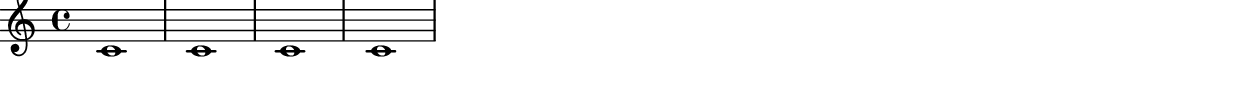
%% Generated by lilypond-book
%% Options: [exampleindent=10.16\mm,indent=0\mm,line-width=160\mm]
\include "lilypond-book-preamble.ly"


% ****************************************************************
% Start cut-&-pastable-section
% ****************************************************************

#(ly:set-option 'eps-box-padding 3.000000)



\paper {
  indent = 0\mm
  line-width = 160\mm
  % offset the left padding, also add 1mm as lilypond creates cropped
  % images with a little space on the right
  line-width = #(- line-width (* mm  3.000000) (* mm 1))
}

\layout {
  
}




% ****************************************************************
% ly snippet:
% ****************************************************************
\sourcefilename "/lilypond-2.24.3/input/regression/fret-diagrams-fret-label.ly"
\sourcefileline 0
\version "2.21.0"

\header {
  texidoc="
The label for the lowest fret can be changed in location,
size, and number type.

"
}

\layout { ragged-right = ##t }

<<
  \chords {
    c1 |
    c1 |
    c1 |
    c1
  }

  \new Voice {
    \textLengthOn

     %% C major for guitar,  verbose style
    c'1 ^\markup {
            \fret-diagram-verbose #'((mute 6)
                                     (place-fret 5 3 1)
                                     (place-fret 4 5 2)
                                     (place-fret 3 5 3)
                                     (place-fret 2 5 4)
                                     (place-fret 1 3 1)
                                     (barre 5 1 3))}

     %% C major for guitar, verbose style
    \override TextScript.fret-diagram-details.label-dir = #LEFT
    \override TextScript.fret-diagram-details.number-type = #'roman-upper
    c' ^\markup {
            \fret-diagram-verbose #'((mute 6)
                                     (place-fret 5 3 1)
                                     (place-fret 4 5 2)
                                     (place-fret 3 5 3)
                                     (place-fret 2 5 4)
                                     (place-fret 1 3 1)
                                     (barre 5 1 3))}

     %% C major for guitar, verbose style
    \revert TextScript.fret-diagram-details.label-dir
    \override TextScript.fret-diagram-details.fret-label-font-mag = #0.4
    \override TextScript.fret-diagram-details.number-type = #'arabic
    \once \override TextScript.fret-diagram-details.fret-label-vertical-offset = #0.25
    c' ^\markup {
            \fret-diagram-verbose #'((mute 6)
                                     (place-fret 5 3 1)
                                     (place-fret 4 5 2)
                                     (place-fret 3 5 3)
                                     (place-fret 2 5 4)
                                     (place-fret 1 3 1)
                                     (barre 5 1 3))}

     %% C major for guitar, verbose style
    \revert TextScript.fret-diagram-details.label-dir
    \once \override TextScript.fret-diagram-details.number-type = #'custom
    \once \override TextScript.fret-diagram-details.fret-label-horizontal-offset = #0.5
    \once \override TextScript.fret-diagram-details.fret-label-custom-format = "~d°"
    c' ^\markup {
            \fret-diagram-verbose #'((mute 6)
                                     (place-fret 5 3 1)
                                     (place-fret 4 5 2)
                                     (place-fret 3 5 3)
                                     (place-fret 2 5 4)
                                     (place-fret 1 3 1)
                                     (barre 5 1 3))}

 }
>>



% ****************************************************************
% end ly snippet
% ****************************************************************
